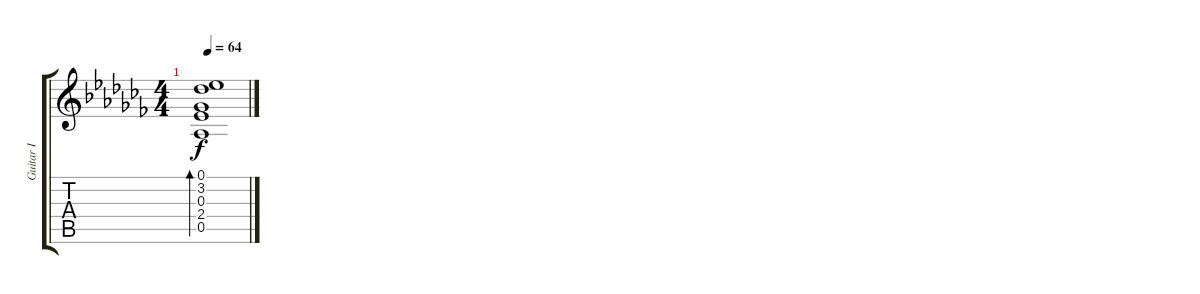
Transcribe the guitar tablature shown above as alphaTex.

\track ("Guitar I" "Guitar I") {instrument electricguitarjazz}
\staff {score tabs}
\tuning (Eb4 Bb3 Gb3 Db3 Ab2 Eb2) {hide}
\ts (4 4)
\tempo 64
\clef g2
\ks abminor
(0.1 3.2 0.3 2.4 0.5).1{bd 120 dy f}
